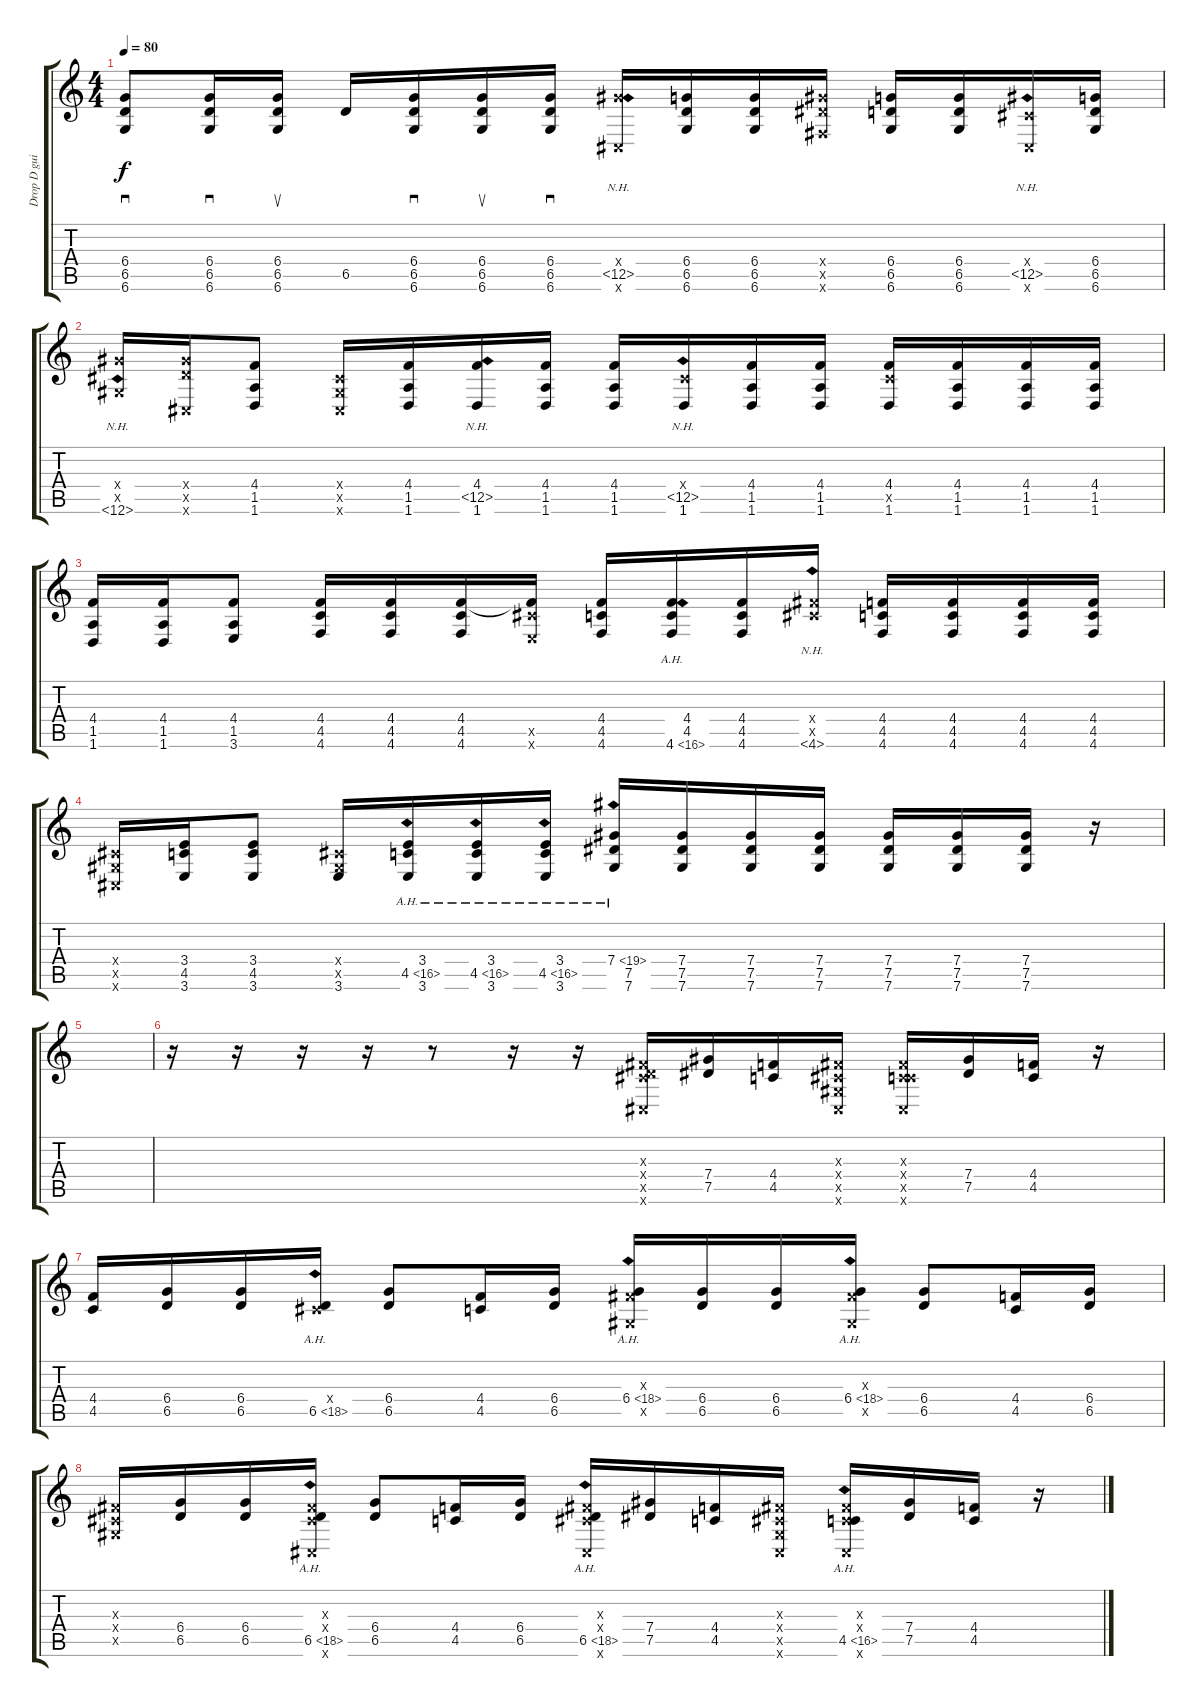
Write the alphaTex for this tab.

\track ("Drop D guitar" "Drop D gui") {instrument overdrivenguitar}
\staff {score tabs}
\tuning (Eb4 Bb3 Gb3 Db3 Ab2 Db2) {hide}
\ts (4 4)
\tempo 80
\clef g2
\ks c
(6.4 6.5 6.6).8{sd dy f} (6.4 6.5 6.6).16{sd} (6.4 6.5 6.6).16{su} 6.5.16 (6.4 6.5 6.6).16{sd} (6.4 6.5 6.6).16{su} (6.4 6.5 6.6).16{sd} (7.4{x} 6.5{nh} 0.6{x}).16 (6.4 6.5 6.6).16 (6.4 6.5 6.6).16 (7.4{x} 7.5{x} 5.6{x}).16 (6.4 6.5 6.6).16 (6.4 6.5 6.6).16 (0.4{x} 6.5{nh} 0.6{x}).16 (6.4 6.5 6.6).16 |
(7.4{x} 0.5{x} 6.6{nh}).16 (7.4{x} 6.5{x} 0.6{x}).16 (4.4 1.5 1.6).8 (0.4{x} 0.5{x} 0.6{x}).16 (4.4 1.5 1.6).16 (4.4 1.5{nh} 1.6).16 (4.4 1.5 1.6).16 (4.4 1.5 1.6).16 (0.4{x} 1.5{nh} 1.6).16 (4.4 1.5 1.6).16 (4.4 1.5 1.6).16 (4.4 5.5{x} 1.6).16 (4.4 1.5 1.6).16 (4.4 1.5 1.6).16 (4.4 1.5 1.6).16 |
(4.4 1.5 1.6).16 (4.4 1.5 1.6).16 (4.4 1.5 3.6).8 (4.4 4.5 4.6).16 (4.4 4.5 4.6).16 (4.4 4.5 4.6).16 (4.4{t} 5.5{x} 3.6{x}).16 (4.4 4.5 4.6).16 (4.4 4.5 4.6{ah 12}).16 (4.4 4.5 4.6).16 (5.4{x} 5.5{x} 4.6{nh}).16 (4.4 4.5 4.6).16 (4.4 4.5 4.6).16 (4.4 4.5 4.6).16 (4.4 4.5 4.6).16 |
(0.4{x} 0.5{x} 0.6{x}).16 (3.4 4.5 3.6).16 (3.4 4.5 3.6).8 (0.4{x} 0.5{x} 3.6).16 (3.4 4.5{ah 12} 3.6).16 (3.4 4.5{ah 12} 3.6).16 (3.4 4.5{ah 12} 3.6).16 (7.4{ah 12} 7.5 7.6).16 (7.4 7.5 7.6).16 (7.4 7.5 7.6).16 (7.4 7.5 7.6).16 (7.4 7.5 7.6).16 (7.4 7.5 7.6).16 (7.4 7.5 7.6).16 r.16 |
|
r.16 r.16 r.16 r.16 r.8 r.16 r.16 (0.3{x} 0.4{x} 6.5{x} 0.6{x}).16 (7.4 7.5).16 (4.4 4.5).16 (0.3{x} 0.4{x} 0.5{x} 0.6{x}).16 (0.3{x} 0.4{x} 4.5{x} 0.6{x}).16 (7.4 7.5).16 (4.4 4.5).16 r.16 |
(4.4 4.5).16 (6.4 6.5).16 (6.4 6.5).16 (0.4{x} 6.5{ah 12}).16 (6.4 6.5).8 (4.4 4.5).16 (6.4 6.5).16 (0.3{x} 6.4{ah 12} 0.5{x}).16 (6.4 6.5).16 (6.4 6.5).16 (0.3{x} 6.4{ah 12} 0.5{x}).16 (6.4 6.5).8 (4.4 4.5).16 (6.4 6.5).16 |
(0.3{x} 0.4{x} 0.5{x}).16 (6.4 6.5).16 (6.4 6.5).16 (0.3{x} 0.4{x} 6.5{ah 12} 0.6{x}).16 (6.4 6.5).8 (4.4 4.5).16 (6.4 6.5).16 (0.3{x} 0.4{x} 6.5{ah 12} 0.6{x}).16 (7.4 7.5).16 (4.4 4.5).16 (0.3{x} 0.4{x} 0.5{x} 0.6{x}).16 (0.3{x} 0.4{x} 4.5{ah 12} 0.6{x}).16 (7.4 7.5).16 (4.4 4.5).16 r.16
